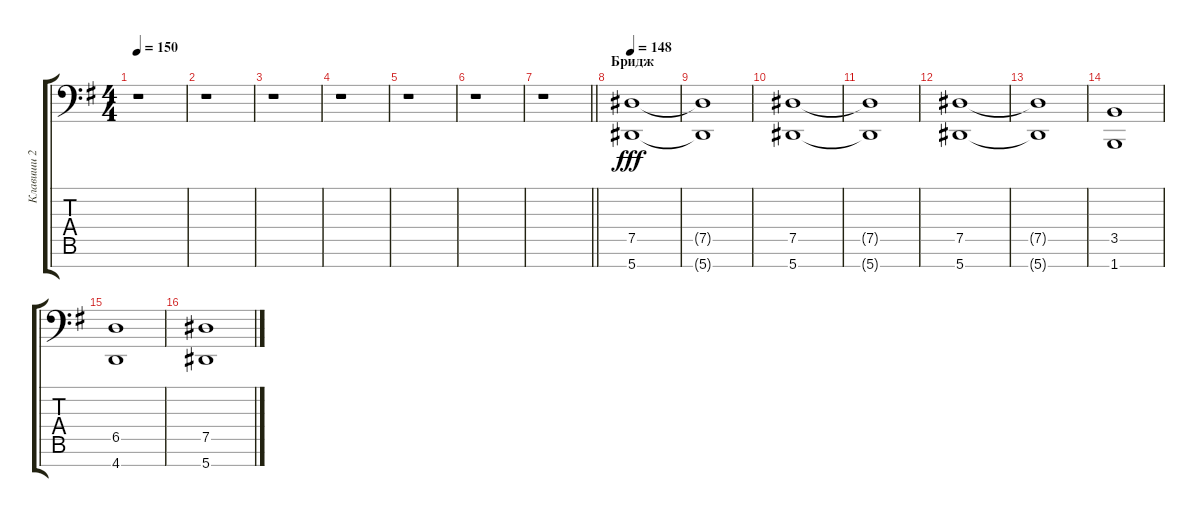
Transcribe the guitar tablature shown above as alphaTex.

\track ("Клавиши 2" "Клавиши 2") {instrument tubularbells}
\staff {score tabs}
\tuning (Eb4 Bb3 Gb3 Db3 Ab2 Eb2 Bb1) {hide}
\ts (4 4)
\tempo 150
\clef f4
\ks eminor
r.1{dy f} |
r.1 |
r.1 |
r.1 |
r.1 |
r.1 |
\barLineRight lightlight
r.1 |
\section ("" "Бридж")
\tempo 148
(7.5 5.7).1{dy fff volume 16} |
(7.5{t} 5.7{t}).1 |
(7.5 5.7).1 |
(7.5{t} 5.7{t}).1 |
(7.5 5.7).1 |
(7.5{t} 5.7{t}).1 |
(3.5 1.7).1 |
(6.5 4.7).1 |
(7.5 5.7).1
